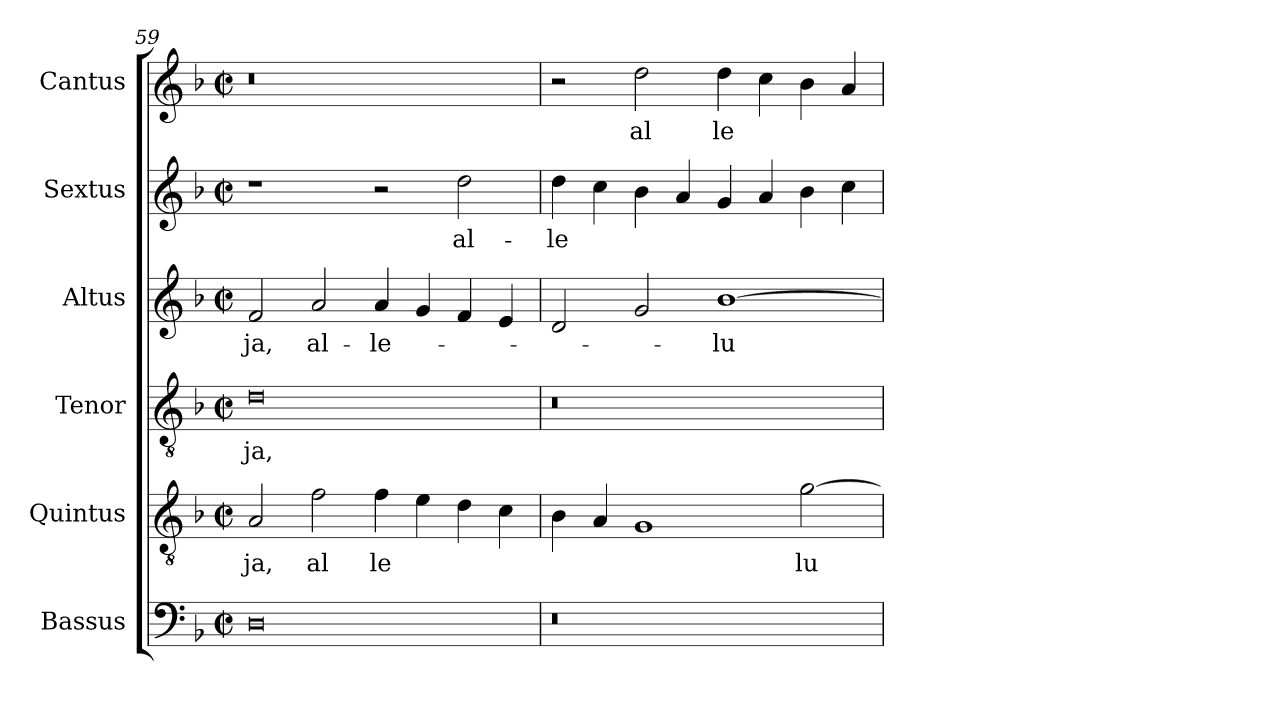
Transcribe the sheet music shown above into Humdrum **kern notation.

**kern	**kern	**text	**kern	**text	**kern	**text	**kern	**text	**kern	**text
*part6	*part5	*part5	*part4	*part4	*part3	*part3	*part2	*part2	*part1	*part1
*staff6	*staff5	*staff5	*staff4	*staff4	*staff3	*staff3	*staff2	*staff2	*staff1	*staff1
*I"Bassus	*I"Quintus	*	*I"Tenor	*	*I"Altus	*	*I"Sextus	*	*I"Cantus	*
*clefF4	*clefGv2	*	*clefGv2	*	*clefG2	*	*clefG2	*	*clefG2	*
*k[b-]	*k[b-]	*	*k[b-]	*	*k[b-]	*	*k[b-]	*	*k[b-]	*
*F:	*F:	*	*F:	*	*F:	*	*F:	*	*F:	*
*M2/2	*M2/2	*	*M2/2	*	*M2/2	*	*M2/2	*	*M2/2	*
*met(c|)	*met(c|)	*	*met(c|)	*	*met(c|)	*	*met(c|)	*	*met(c|)	*
=59	=59	=59	=59	=59	=59	=59	=59	=59	=59	=59
!	!	!LO:LY:b:cj	!	!LO:LY:b:cj	!	!LO:LY:b:cj	!	!	!	!
0D	2A/	ja,	0d	-ja,	2f/	-ja,	1r	.	0r	.
!	!	!LO:LY:b:cj	!	!	!	!LO:LY:b:cj	!	!	!	!
.	2f\	al	.	.	2a/	al-	.	.	.	.
!	!	!LO:LY:b:cj	!	!	!	!LO:LY:b:cj	!	!	!	!
.	4f\	le	.	.	4a/	-le-	2r	.	.	.
.	4e\	.	.	.	4g/	.	.	.	.	.
!	!	!	!	!	!	!	!	!LO:LY:b:cj	!	!
.	4d\	.	.	.	4f/	.	2dd\	al-	.	.
.	4c\	.	.	.	4e/	.	.	.	.	.
!!LO:LB:g=z
=60	=60	=60	=60	=60	=60	=60	=60	=60	=60	=60
!	!	!	!	!	!	!	!	!LO:LY:b:cj	!	!
0r	4B-\	.	0r	.	2d/	.	4dd\	-le	2r	.
.	4A/	.	.	.	.	.	4cc\	.	.	.
!	!	!	!	!	!	!	!	!	!	!LO:LY:b:cj
.	1G	.	.	.	2g/	.	4b-\	.	2dd\	al
.	.	.	.	.	.	.	4a/	.	.	.
!	!	!	!	!	!	!LO:LY:b:cj	!	!	!	!LO:LY:b:cj
.	.	.	.	.	[>1b-	-lu	4g/	.	4dd\	le
.	.	.	.	.	.	.	4a/	.	4cc\	.
!	!	!LO:LY:b:cj	!	!	!	!	!	!	!	!
.	[>2g\	lu-	.	.	.	.	4b-\	.	4b-\	.
.	.	.	.	.	.	.	4cc\	.	4a/	.
=	=	=	=	=	=	=	=	=	=	=
*-	*-	*-	*-	*-	*-	*-	*-	*-	*-	*-
